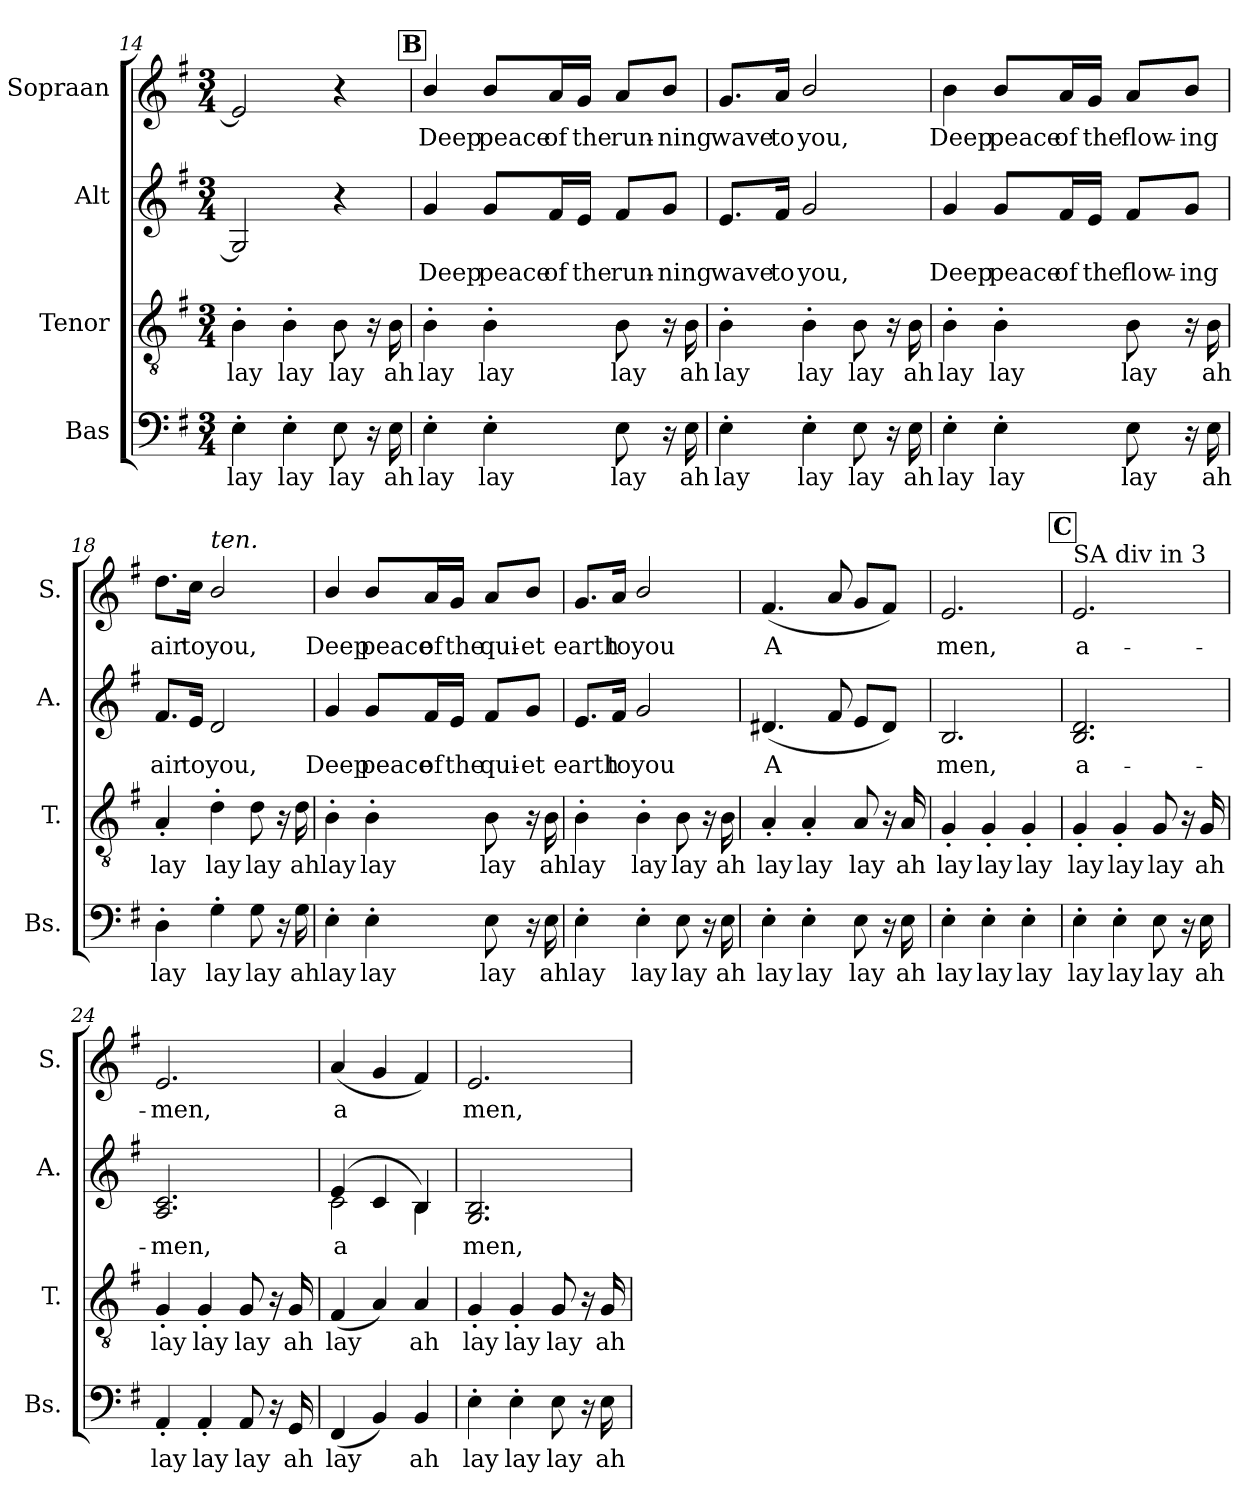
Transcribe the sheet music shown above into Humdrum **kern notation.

**kern	**text	**kern	**text	**kern	**text	**kern	**text
*part4	*part4	*part3	*part3	*part2	*part2	*part1	*part1
*staff4	*staff4	*staff3	*staff3	*staff2	*staff2	*staff1	*staff1
*I"Bas	*	*I"Tenor	*	*I"Alt	*	*I"Sopraan	*
*I'Bs.	*	*I'T.	*	*I'A.	*	*I'S.	*
*clefF4	*	*clefGv2	*	*clefG2	*	*clefG2	*
*k[f#]	*	*k[f#]	*	*k[f#]	*	*k[f#]	*
*M3/4	*	*M3/4	*	*M3/4	*	*M3/4	*
=14	=14	=14	=14	=14	=14	=14	=14
!	!LO:LY:b	!	!LO:LY:b	!	!	!	!
4E'\	lay	4B'\	lay	2G/]	.	2e/]	.
!	!LO:LY:b	!	!LO:LY:b	!	!	!	!
4E'\	lay	4B'\	lay	.	.	.	.
!	!LO:LY:b	!	!LO:LY:b	!	!	!	!
8E\	lay	8B\	lay	4r	.	4r	.
16r	.	16r	.	.	.	.	.
!	!LO:LY:b	!	!LO:LY:b	!	!	!	!
16E\	ah	16B\	ah	.	.	.	.
!!LO:PB:g=z
!!LO:REH:place=s1:a:B:fs=14:t=B
=15	=15	=15	=15	=15	=15	=15	=15
!	!LO:LY:b	!	!LO:LY:b	!	!LO:LY:b	!	!LO:LY:b
4E'\	lay	4B'\	lay	4g/	Deep	4b/	Deep
!	!LO:LY:b	!	!LO:LY:b	!	!LO:LY:b	!	!LO:LY:b
4E'\	lay	4B'\	lay	8g/L	peace	8b/L	peace
!	!	!	!	!	!LO:LY:b	!	!LO:LY:b
.	.	.	.	16f#/L	of	16a/L	of
!	!	!	!	!	!LO:LY:b	!	!LO:LY:b
.	.	.	.	16e/JJ	the	16g/JJ	the
!	!LO:LY:b	!	!LO:LY:b	!	!LO:LY:b	!	!LO:LY:b
8E\	lay	8B\	lay	8f#/L	run-	8a/L	run-
!	!	!	!	!	!LO:LY:b	!	!LO:LY:b
16r	.	16r	.	8g/J	-ning	8b/J	-ning
!	!LO:LY:b	!	!LO:LY:b	!	!	!	!
16E\	ah	16B\	ah	.	.	.	.
=16	=16	=16	=16	=16	=16	=16	=16
!	!LO:LY:b	!	!LO:LY:b	!	!LO:LY:b	!	!LO:LY:b
4E'\	lay	4B'\	lay	8.e/L	wave	8.g/L	wave
!	!	!	!	!	!LO:LY:b	!	!LO:LY:b
.	.	.	.	16f#/Jk	to	16a/Jk	to
!	!LO:LY:b	!	!LO:LY:b	!	!LO:LY:b	!	!LO:LY:b
4E'\	lay	4B'\	lay	2g/	you,	2b/	you,
!	!LO:LY:b	!	!LO:LY:b	!	!	!	!
8E\	lay	8B\	lay	.	.	.	.
16r	.	16r	.	.	.	.	.
!	!LO:LY:b	!	!LO:LY:b	!	!	!	!
16E\	ah	16B\	ah	.	.	.	.
=17	=17	=17	=17	=17	=17	=17	=17
!	!LO:LY:b	!	!LO:LY:b	!	!LO:LY:b	!	!LO:LY:b
4E'\	lay	4B'\	lay	4g/	Deep	4b\	Deep
!	!LO:LY:b	!	!LO:LY:b	!	!LO:LY:b	!	!LO:LY:b
4E'\	lay	4B'\	lay	8g/L	peace	8b/L	peace
!	!	!	!	!	!LO:LY:b	!	!LO:LY:b
.	.	.	.	16f#/L	of	16a/L	of
!	!	!	!	!	!LO:LY:b	!	!LO:LY:b
.	.	.	.	16e/JJ	the	16g/JJ	the
!	!LO:LY:b	!	!LO:LY:b	!	!LO:LY:b	!	!LO:LY:b
8E\	lay	8B\	lay	8f#/L	flow-	8a/L	flow-
!	!	!	!	!	!LO:LY:b	!	!LO:LY:b
16r	.	16r	.	8g/J	-ing	8b/J	-ing
!	!LO:LY:b	!	!LO:LY:b	!	!	!	!
16E\	ah	16B\	ah	.	.	.	.
=18	=18	=18	=18	=18	=18	=18	=18
!	!LO:LY:b	!	!LO:LY:b	!	!LO:LY:b	!	!LO:LY:b
4D'\	lay	4A'/	lay	8.f#/L	air	8.dd\L	air
!	!	!	!	!	!LO:LY:b	!	!LO:LY:b
.	.	.	.	16e/Jk	to	16cc\Jk	to
!	!LO:LY:b	!	!LO:LY:b	!	!LO:LY:b	!	!LO:LY:b
4G'\	lay	4d'\	lay	2d/	you,	2b~~/	you,
!	!LO:LY:b	!	!LO:LY:b	!	!	!	!
8G\	lay	8d\	lay	.	.	.	.
16r	.	16r	.	.	.	.	.
!	!LO:LY:b	!	!LO:LY:b	!	!	!	!
16G\	ah	16d\	ah	.	.	.	.
!!LO:LB:g=z
=19	=19	=19	=19	=19	=19	=19	=19
!	!LO:LY:b	!	!LO:LY:b	!	!LO:LY:b	!	!LO:LY:b
4E'\	lay	4B'\	lay	4g/	Deep	4b/	Deep
!	!LO:LY:b	!	!LO:LY:b	!	!LO:LY:b	!	!LO:LY:b
4E'\	lay	4B'\	lay	8g/L	peace	8b/L	peace
!	!	!	!	!	!LO:LY:b	!	!LO:LY:b
.	.	.	.	16f#/L	of	16a/L	of
!	!	!	!	!	!LO:LY:b	!	!LO:LY:b
.	.	.	.	16e/JJ	the	16g/JJ	the
!	!LO:LY:b	!	!LO:LY:b	!	!LO:LY:b	!	!LO:LY:b
8E\	lay	8B\	lay	8f#/L	qui-	8a/L	qui-
!	!	!	!	!	!LO:LY:b	!	!LO:LY:b
16r	.	16r	.	8g/J	-et	8b/J	-et
!	!LO:LY:b	!	!LO:LY:b	!	!	!	!
16E\	ah	16B\	ah	.	.	.	.
=20	=20	=20	=20	=20	=20	=20	=20
!	!LO:LY:b	!	!LO:LY:b	!	!LO:LY:b	!	!LO:LY:b
4E'\	lay	4B'\	lay	8.e/L	earth	8.g/L	earth
!	!	!	!	!	!LO:LY:b	!	!LO:LY:b
.	.	.	.	16f#/Jk	to	16a/Jk	to
!	!LO:LY:b	!	!LO:LY:b	!	!LO:LY:b	!	!LO:LY:b
4E'\	lay	4B'\	lay	2g/	you	2b/	you
!	!LO:LY:b	!	!LO:LY:b	!	!	!	!
8E\	lay	8B\	lay	.	.	.	.
16r	.	16r	.	.	.	.	.
!	!LO:LY:b	!	!LO:LY:b	!	!	!	!
16E\	ah	16B\	ah	.	.	.	.
=21	=21	=21	=21	=21	=21	=21	=21
!	!LO:LY:b	!	!LO:LY:b	!	!LO:LY:b	!	!LO:LY:b
4E'\	lay	4A'/	lay	(>4.d#X/	A	(4.f#/	A
!	!LO:LY:b	!	!LO:LY:b	!	!	!	!
4E'\	lay	4A'/	lay	.	.	.	.
.	.	.	.	8f#/	.	8a/	.
!	!LO:LY:b	!	!LO:LY:b	!	!	!	!
8E\	lay	8A/	lay	8e/L	.	8g/L	.
16r	.	16r	.	8d#/J)	.	8f#/J)	.
!	!LO:LY:b	!	!LO:LY:b	!	!	!	!
16E\	ah	16A/	ah	.	.	.	.
=22	=22	=22	=22	=22	=22	=22	=22
!	!LO:LY:b	!	!LO:LY:b	!	!LO:LY:b	!	!LO:LY:b
4E'\	lay	4G'/	lay	2.B/	men,	2.e/	men,
!	!LO:LY:b	!	!LO:LY:b	!	!	!	!
4E'\	lay	4G'/	lay	.	.	.	.
!	!LO:LY:b	!	!LO:LY:b	!	!	!	!
4E'\	lay	4G'/	lay	.	.	.	.
!!LO:PB:g=z
!!LO:REH:place=s1:a:B:fs=14:t=C
=23	=23	=23	=23	=23	=23	=23	=23
!	!	!	!	!	!	!LO:TX:a:t=SA div in 3	!
!	!LO:LY:b	!	!LO:LY:b	!	!LO:LY:b	!	!LO:LY:b
4E'\	lay	4G'/	lay	2.B/ 2.d/	a-	2.e/	a-
!	!LO:LY:b	!	!LO:LY:b	!	!	!	!
4E'\	lay	4G'/	lay	.	.	.	.
!	!LO:LY:b	!	!LO:LY:b	!	!	!	!
8E\	lay	8G/	lay	.	.	.	.
16r	.	16r	.	.	.	.	.
!	!LO:LY:b	!	!LO:LY:b	!	!	!	!
16E\	ah	16G/	ah	.	.	.	.
=24	=24	=24	=24	=24	=24	=24	=24
!	!LO:LY:b	!	!LO:LY:b	!	!LO:LY:b	!	!LO:LY:b
4AA'/	lay	4G'/	lay	2.A/ 2.c/	-men,	2.e/	-men,
!	!LO:LY:b	!	!LO:LY:b	!	!	!	!
4AA'/	lay	4G'/	lay	.	.	.	.
!	!LO:LY:b	!	!LO:LY:b	!	!	!	!
8AA/	lay	8G/	lay	.	.	.	.
16r	.	16r	.	.	.	.	.
!	!LO:LY:b	!	!LO:LY:b	!	!	!	!
16GG/	ah	16G/	ah	.	.	.	.
=25	=25	=25	=25	=25	=25	=25	=25
!	!LO:LY:b	!	!LO:LY:b	!	!LO:LY:b	!	!LO:LY:b
*	*	*	*	*^	*	*	*
(4FF#/	lay	(4F#/	lay	(4e/	2c\	a	(4a/	a
4BB/)	.	4A/)	.	4c/	.	.	4g/	.
!	!LO:LY:b	!	!LO:LY:b	!	!	!	!	!
4BB/	ah	4A/	ah	4B/)	4B\	.	4f#/)	.
=26	=26	=26	=26	=26	=26	=26	=26	=26
!	!LO:LY:b	!	!LO:LY:b	!	!	!LO:LY:b	!	!LO:LY:b
*	*	*	*	*v	*v	*	*	*
4E'\	lay	4G'/	lay	2.G/ 2.B/	men,	2.e/	men,
!	!LO:LY:b	!	!LO:LY:b	!	!	!	!
4E'\	lay	4G'/	lay	.	.	.	.
!	!LO:LY:b	!	!LO:LY:b	!	!	!	!
8E\	lay	8G/	lay	.	.	.	.
16r	.	16r	.	.	.	.	.
!	!LO:LY:b	!	!LO:LY:b	!	!	!	!
16E\	ah	16G/	ah	.	.	.	.
=	=	=	=	=	=	=	=
*-	*-	*-	*-	*-	*-	*-	*-
